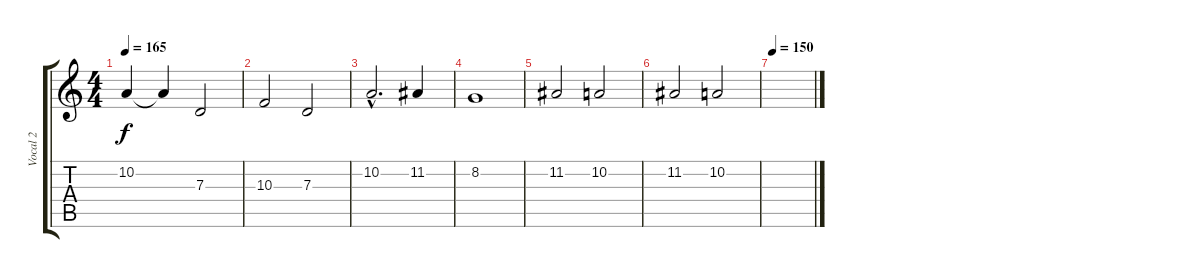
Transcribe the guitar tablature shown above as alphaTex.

\track ("Vocal 2" "Vocal 2") {instrument lead6voice}
\staff {score tabs}
\tuning (E4 B3 G3 D3 A2 E2) {hide}
\ts (4 4)
\tempo 165
\clef g2
\ks c
10.2.4{dy f} 10.2{t}.4 7.3.2 |
10.3.2 7.3.2 |
10.2{hac}.2{d} 11.2.4 |
8.2.1 |
11.2.2 10.2.2 |
11.2.2 10.2.2 |
\tempo 150
